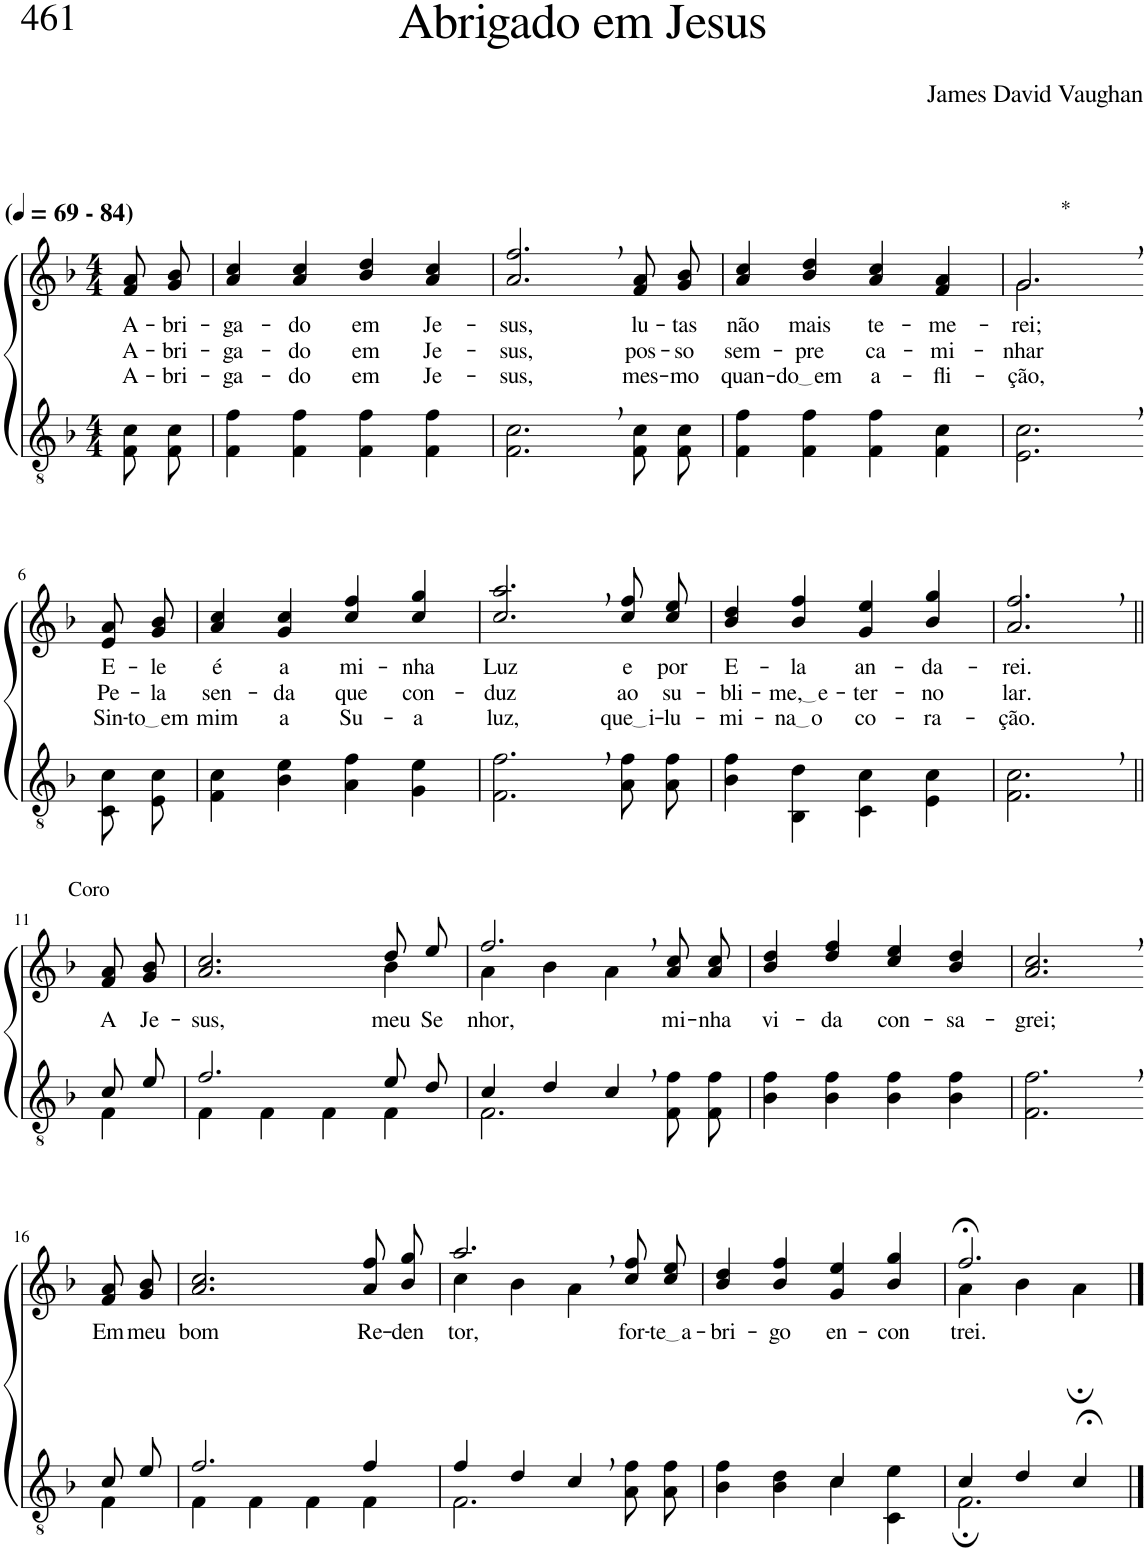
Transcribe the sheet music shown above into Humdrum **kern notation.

**kern	**kern	**text	**text	**text
*part2	*part1	*part1	*part1	*part1
*staff2	*staff1	*staff1	*staff1	*staff1
*I"Parte III e IV	*I"Parte I e II	*	*	*
*clefGv2	*clefG2	*	*	*
*Trd3c5	*Trd3c5	*	*	*
*k[b-]	*k[b-]	*	*	*
*M4/4	*M4/4	*	*	*
*MM69	*MM69	*	*	*
=1	=1	=1	=1	=1
!	!LO:TX:a:B:t=(	!	!	!
!	!LO:TX:a:B:t=- 84)	!	!	!
!	!	!LO:LY:b	!LO:LY:b	!LO:LY:b
8F/ 8c/L	8f/ 8a/L	A-	A-	A-
!	!	!LO:LY:b	!LO:LY:b	!LO:LY:b
8F/ 8c/J	8g/ 8b-/J	-bri-	-bri-	-bri-
=2	=2	=2	=2	=2
!	!	!LO:LY:b	!LO:LY:b	!LO:LY:b
4F\ 4f\	4a/ 4cc/	-ga-	-ga-	-ga-
!	!	!LO:LY:b	!LO:LY:b	!LO:LY:b
4F\ 4f\	4a/ 4cc/	-do	-do	-do
!	!	!LO:LY:b	!LO:LY:b	!LO:LY:b
4F\ 4f\	4b-/ 4dd/	em	em	em
!	!	!LO:LY:b	!LO:LY:b	!LO:LY:b
4F\ 4f\	4a/ 4cc/	Je-	Je-	Je-
=3	=3	=3	=3	=3
!	!	!LO:LY:b	!LO:LY:b	!LO:LY:b
2.F\, 2.c\,	2.a/, 2.ff/,	-sus,	-sus,	-sus,
!	!	!LO:LY:b	!LO:LY:b	!LO:LY:b
8F/ 8c/L	8f/ 8a/L	lu-	pos-	mes-
!	!	!LO:LY:b	!LO:LY:b	!LO:LY:b
8F/ 8c/J	8g/ 8b-/J	-tas	-so	-mo
=4	=4	=4	=4	=4
!	!	!LO:LY:b	!LO:LY:b	!LO:LY:b
4F\ 4f\	4a/ 4cc/	não	sem-	quan-
!	!	!LO:LY:b	!LO:LY:b	!LO:LY:b
4F\ 4f\	4b-/ 4dd/	mais	-pre	do em
!	!	!LO:LY:b	!LO:LY:b	!LO:LY:b
4F\ 4f\	4a/ 4cc/	te-	ca-	a-
!	!	!LO:LY:b	!LO:LY:b	!LO:LY:b
4F\ 4c\	4f/ 4a/	-me-	-mi-	-fli-
=5	=5	=5	=5	=5
!	!LO:TX:a:t=*	!	!	!
!	!	!LO:LY:b	!LO:LY:b	!LO:LY:b
*	*^	*	*	*
2.E\, 2.c\,	2.g,\	2.g/	-rei;	-nhar	-ção,
!!LO:LB:g=z
=6-	=6-	=6-	=6-	=6-	=6-
!	!	!	!LO:LY:b	!LO:LY:b	!LO:LY:b
*	*v	*v	*	*	*
8C/ 8c/L	8e/ 8a/L	E-	Pe-	Sin-
!	!	!LO:LY:b	!LO:LY:b	!LO:LY:b
8E/ 8c/J	8g/ 8b-/J	-le	-la	to em
=7	=7	=7	=7	=7
!	!	!LO:LY:b	!LO:LY:b	!LO:LY:b
4F\ 4c\	4a/ 4cc/	é	sen-	mim
!	!	!LO:LY:b	!LO:LY:b	!LO:LY:b
4B-\ 4e\	4g/ 4cc/	a	-da	a
!	!	!LO:LY:b	!LO:LY:b	!LO:LY:b
4A\ 4f\	4cc/ 4ff/	mi-	que	Su-
!	!	!LO:LY:b	!LO:LY:b	!LO:LY:b
4G\ 4e\	4cc/ 4gg/	-nha	con-	-a
=8	=8	=8	=8	=8
!	!	!LO:LY:b	!LO:LY:b	!LO:LY:b
2.F\, 2.f\,	2.cc/, 2.aa/,	Luz	-duz	luz,
!	!	!LO:LY:b	!LO:LY:b	!LO:LY:b
8A\ 8f\L	8cc\ 8ff\L	e	ao	que i
!	!	!LO:LY:b	!LO:LY:b	!LO:LY:b
8A\ 8f\J	8cc\ 8ee\J	por	su-	-lu-
=9	=9	=9	=9	=9
!	!	!LO:LY:b	!LO:LY:b	!LO:LY:b
4B-\ 4f\	4b-/ 4dd/	E-	-bli-	-mi-
!	!	!LO:LY:b	!LO:LY:b	!LO:LY:b
4BB-\ 4d\	4b-/ 4ff/	-la	me, e	na o
!	!	!LO:LY:b	!LO:LY:b	!LO:LY:b
4C\ 4c\	4g/ 4ee/	an-	-ter-	co-
!	!	!LO:LY:b	!LO:LY:b	!LO:LY:b
4E\ 4c\	4b-/ 4gg/	-da-	-no	-ra-
=10	=10	=10	=10	=10
!	!	!LO:LY:b	!LO:LY:b	!LO:LY:b
2.F\, 2.c\,	2.a/, 2.ff/,	-rei.	lar.	-ção.
!!LO:LB:g=z
=11||	=11||	=11||	=11||	=11||
*^	*	*	*	*
!	!	!LO:TX:a:t=Coro	!	!	!
!	!	!	!LO:LY:b	!	!
8c/L	4F\	8f/ 8a/L	A	.	.
!	!	!	!LO:LY:b	!	!
8e/J	.	8g/ 8b-/J	Je-	.	.
=12	=12	=12	=12	=12	=12
!	!	!	!LO:LY:b	!	!
*	*	*^	*	*	*
2.f/	4F\	2.a/ 2.cc/	2.ryy	-sus,	.	.
.	4F\	.	.	.	.	.
.	4F\	.	.	.	.	.
!	!	!	!	!LO:LY:b	!	!
8e/L	4F\	8dd/L	4b-\	meu	.	.
!	!	!	!	!LO:LY:b	!	!
8d/J	.	8ee/J	.	Se-	.	.
=13	=13	=13	=13	=13	=13	=13
!	!	!	!	!LO:LY:b	!	!
4c/	2.F\	2.ff,/	4a\	-nhor,	.	.
4d/	.	.	4b-\	.	.	.
4c,/	.	.	4a\	.	.	.
!	!	!	!	!LO:LY:b	!	!
4ryy	8F\ 8f\L	8a\ 8cc\L	4ryy	mi-	.	.
!	!	!	!	!LO:LY:b	!	!
.	8F\ 8f\J	8a\ 8cc\J	.	-nha	.	.
*	*	*v	*v	*	*	*
=14	=14	=14	=14	=14	=14
!	!	!	!LO:LY:b	!	!
*v	*v	*	*	*	*
4B-\ 4f\	4b-/ 4dd/	vi-	.	.
!	!	!LO:LY:b	!	!
4B-\ 4f\	4dd/ 4ff/	-da	.	.
!	!	!LO:LY:b	!	!
4B-\ 4f\	4cc/ 4ee/	con-	.	.
!	!	!LO:LY:b	!	!
4B-\ 4f\	4b-/ 4dd/	-sa-	.	.
=15	=15	=15	=15	=15
!	!	!LO:LY:b	!	!
2.F\, 2.f\,	2.a/, 2.cc/,	-grei;	.	.
!!LO:LB:g=z
=16-	=16-	=16-	=16-	=16-
*^	*	*	*	*
!	!	!	!LO:LY:b	!	!
8c/L	4F\	8f/ 8a/L	Em	.	.
!	!	!	!LO:LY:b	!	!
8e/J	.	8g/ 8b-/J	meu	.	.
=17	=17	=17	=17	=17	=17
!	!	!	!LO:LY:b	!	!
2.f/	4F\	2.a/ 2.cc/	bom	.	.
.	4F\	.	.	.	.
.	4F\	.	.	.	.
!	!	!	!LO:LY:b	!	!
4f/	4F\	8a\ 8ff\L	Re-	.	.
!	!	!	!LO:LY:b	!	!
.	.	8b-\ 8gg\J	-den-	.	.
=18	=18	=18	=18	=18	=18
*	*	*^	*	*	*
!	!	!	!	!LO:LY:b	!	!
4f/	2.F\	2.aa,/	4cc\	-tor,	.	.
4d/	.	.	4b-\	.	.	.
4c,/	.	.	4a\	.	.	.
!	!	!	!	!LO:LY:b	!	!
4ryy	8A\ 8f\L	8cc\ 8ff\L	4ryy	for-	.	.
!	!	!	!	!LO:LY:b	!	!
.	8A\ 8f\J	8cc\ 8ee\J	.	te a	.	.
*	*	*v	*v	*	*	*
=19	=19	=19	=19	=19	=19
!	!	!	!LO:LY:b	!	!
2ryy	4B-\ 4f\	4b-/ 4dd/	-bri-	.	.
!	!	!	!LO:LY:b	!	!
.	4B-\ 4d\	4b-/ 4ff/	-go	.	.
!	!	!	!LO:LY:b	!	!
4c/	4c\	4g/ 4ee/	en-	.	.
!	!	!	!LO:LY:b	!	!
4ryy	4C\ 4e\	4b-/ 4gg/	-con-	.	.
=20	=20	=20	=20	=20	=20
*	*	*^	*	*	*
!	!	!	!	!LO:LY:b	!	!
4c/	2.F;\	2.ff;</	4a\	-trei.	.	.
4d/	.	.	4b-\	.	.	.
4c;</	.	.	4a;\	.	.	.
*v	*v	*	*	*	*	*
*	*v	*v	*	*	*
==	==	==	==	==
*-	*-	*-	*-	*-
